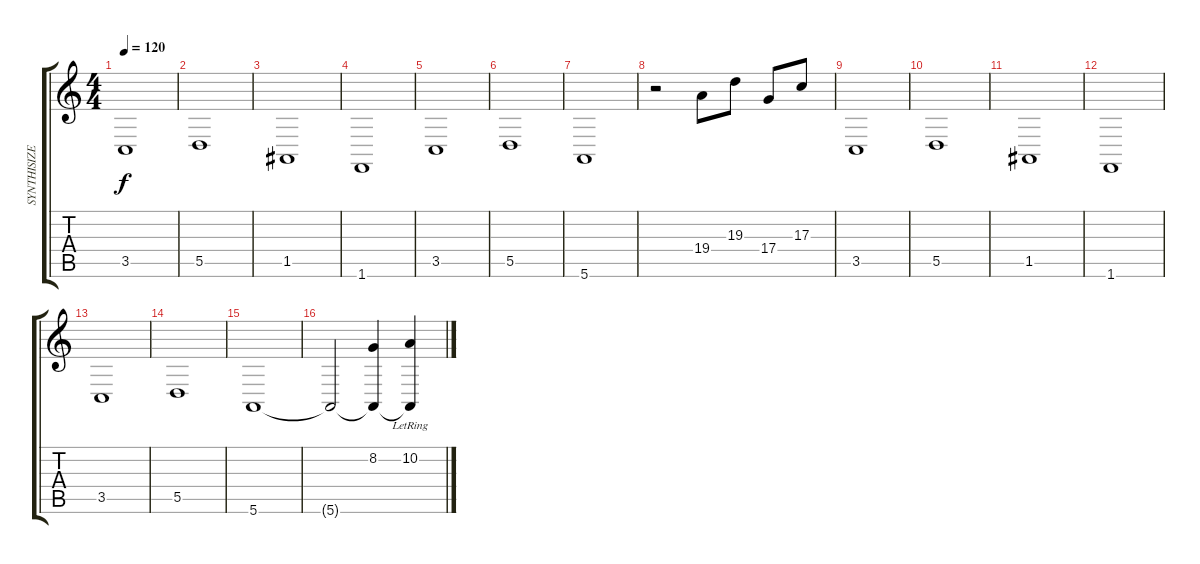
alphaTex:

\track ("SYNTHISIZER 1" "SYNTHISIZE") {instrument synthstrings1}
\staff {score tabs}
\tuning (E4 B3 G3 D3 A2 E2) {hide}
\ts (4 4)
\tempo 120
\clef g2
\ks c
3.5.1{dy f} |
5.5.1 |
1.5.1 |
1.6.1 |
3.5.1 |
5.5.1 |
5.6.1 |
r.2 19.4.8 19.3.8 17.4.8 17.3.8 |
3.5.1 |
5.5.1 |
1.5.1 |
1.6.1 |
3.5.1 |
5.5.1 |
5.6.1 |
5.6{t}.2 (8.2 5.6{t}).4 (10.2{lr} 5.6{t}).4
